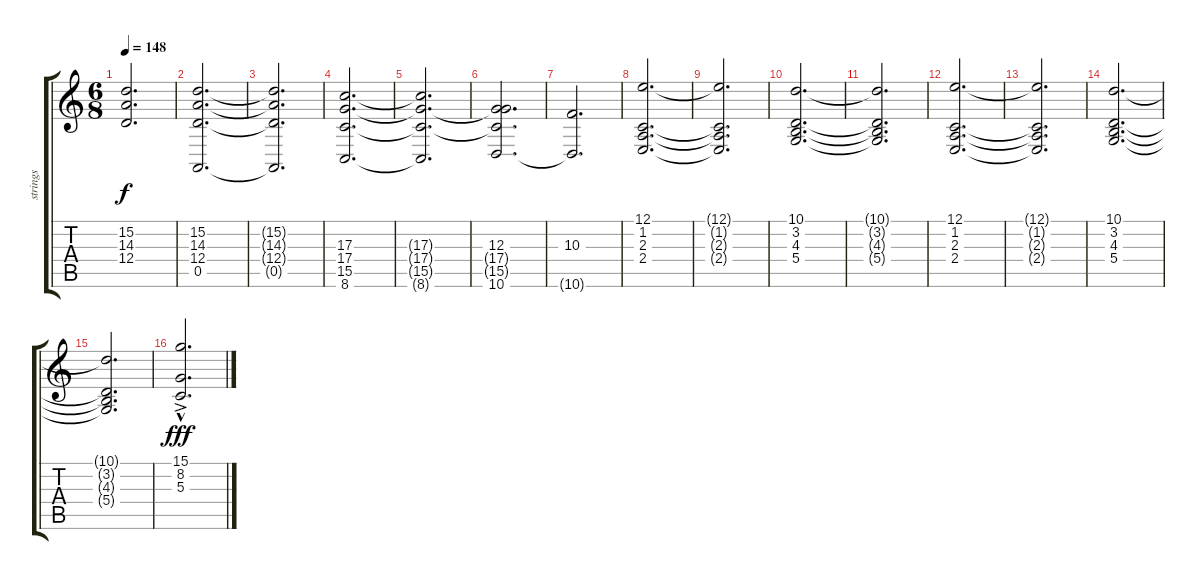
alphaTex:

\track ("strings" "strings") {instrument stringensemble1}
\staff {score tabs}
\tuning (E4 B3 G3 D3 A2 E2) {hide}
\ts (6 8)
\tempo 148
\clef g2
\ks c
(15.2{t} 14.3{t} 12.4{t}).2{d dy f} |
(15.2 14.3 12.4 0.5).2{d} |
(15.2{t} 14.3{t} 12.4{t} 0.5{t}).2{d} |
(17.3 17.4 15.5 8.6).2{d} |
(17.3{t} 17.4{t} 15.5{t} 8.6{t}).2{d} |
(12.3 17.4{t} 15.5{t} 10.6).2{d} |
(10.3 10.6{t}).2{d} |
(12.1 1.2 2.3 2.4).2{d} |
(12.1{t} 1.2{t} 2.3{t} 2.4{t}).2{d} |
(10.1 3.2 4.3 5.4).2{d} |
(10.1{t} 3.2{t} 4.3{t} 5.4{t}).2{d} |
(12.1 1.2 2.3 2.4).2{d} |
(12.1{t} 1.2{t} 2.3{t} 2.4{t}).2{d} |
(10.1 3.2 4.3 5.4).2{d} |
(10.1{t} 3.2{t} 4.3{t} 5.4{t}).2{d} |
(15.1{ac} 8.2{hac} 5.3).2{d dy fff}
